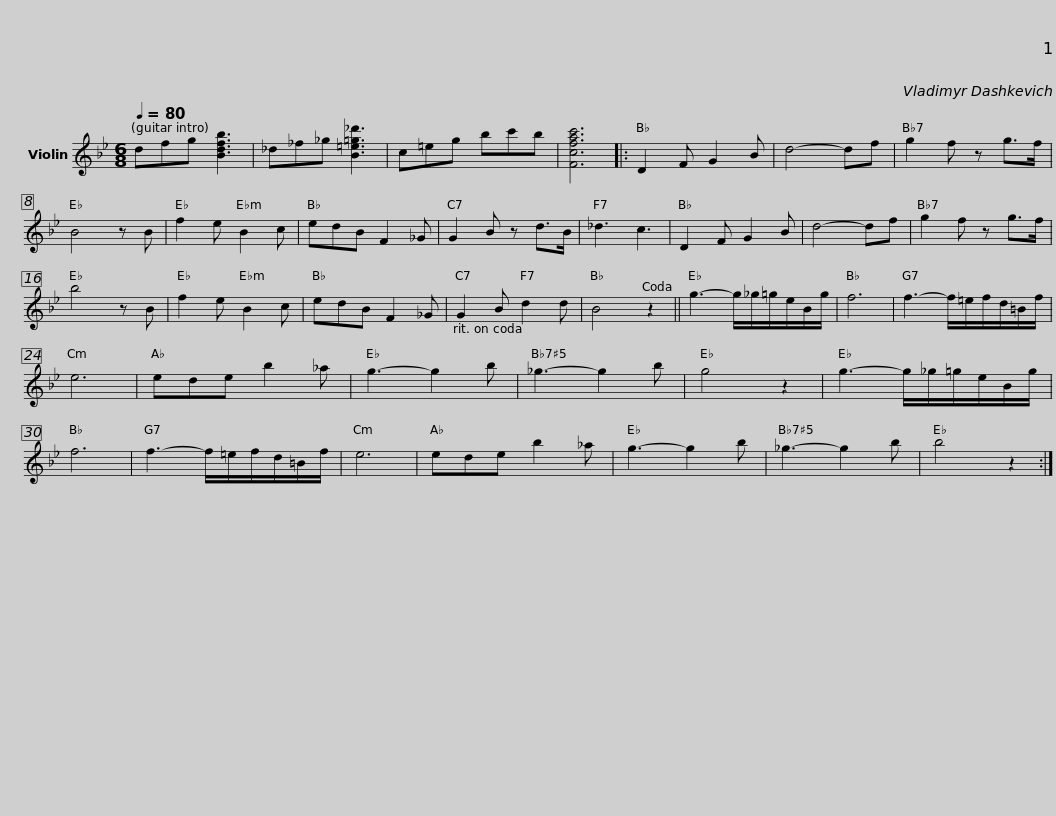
X:1
L:1/8
Q:1/4=80
M:6/8
I:linebreak $
K:Bb
V:1 treble
V:1
 dfg [Bdfb]3 | _d_f_g [B=e=g_d']3 | c=eg bc'b | [Fcfac']6 |:$ D2 F G2 B | %5
 d4- df | g2 f z g>f | B4 z B |$ f2 e B2 c | edB F2 _G | %10
 G2 B z d>B | _d3 c3 |$ D2 F G2 B | d4- df | g2 f z g>f | %15
 b4 z B |$ f2 e B2 c | edB F2 _G | G2 B d2 d | B4 z2 ||$ %20
[K:Bb] g3- g/_g/=g/e/B/g/ | f6 | f3- f/=e/f/d/=B/f/ | e6 |$ ede b2 _a | %25
 g3- g2 b | _g3- g2 b | g4 z2 |$ g3- g/_g/=g/e/B/g/ | f6 | %30
 f3- f/=e/f/d/=B/f/ | e6 |$ ede b2 _a | g3- g2 b | _g3- g2 b | %35
 b4 z2 :| %36
